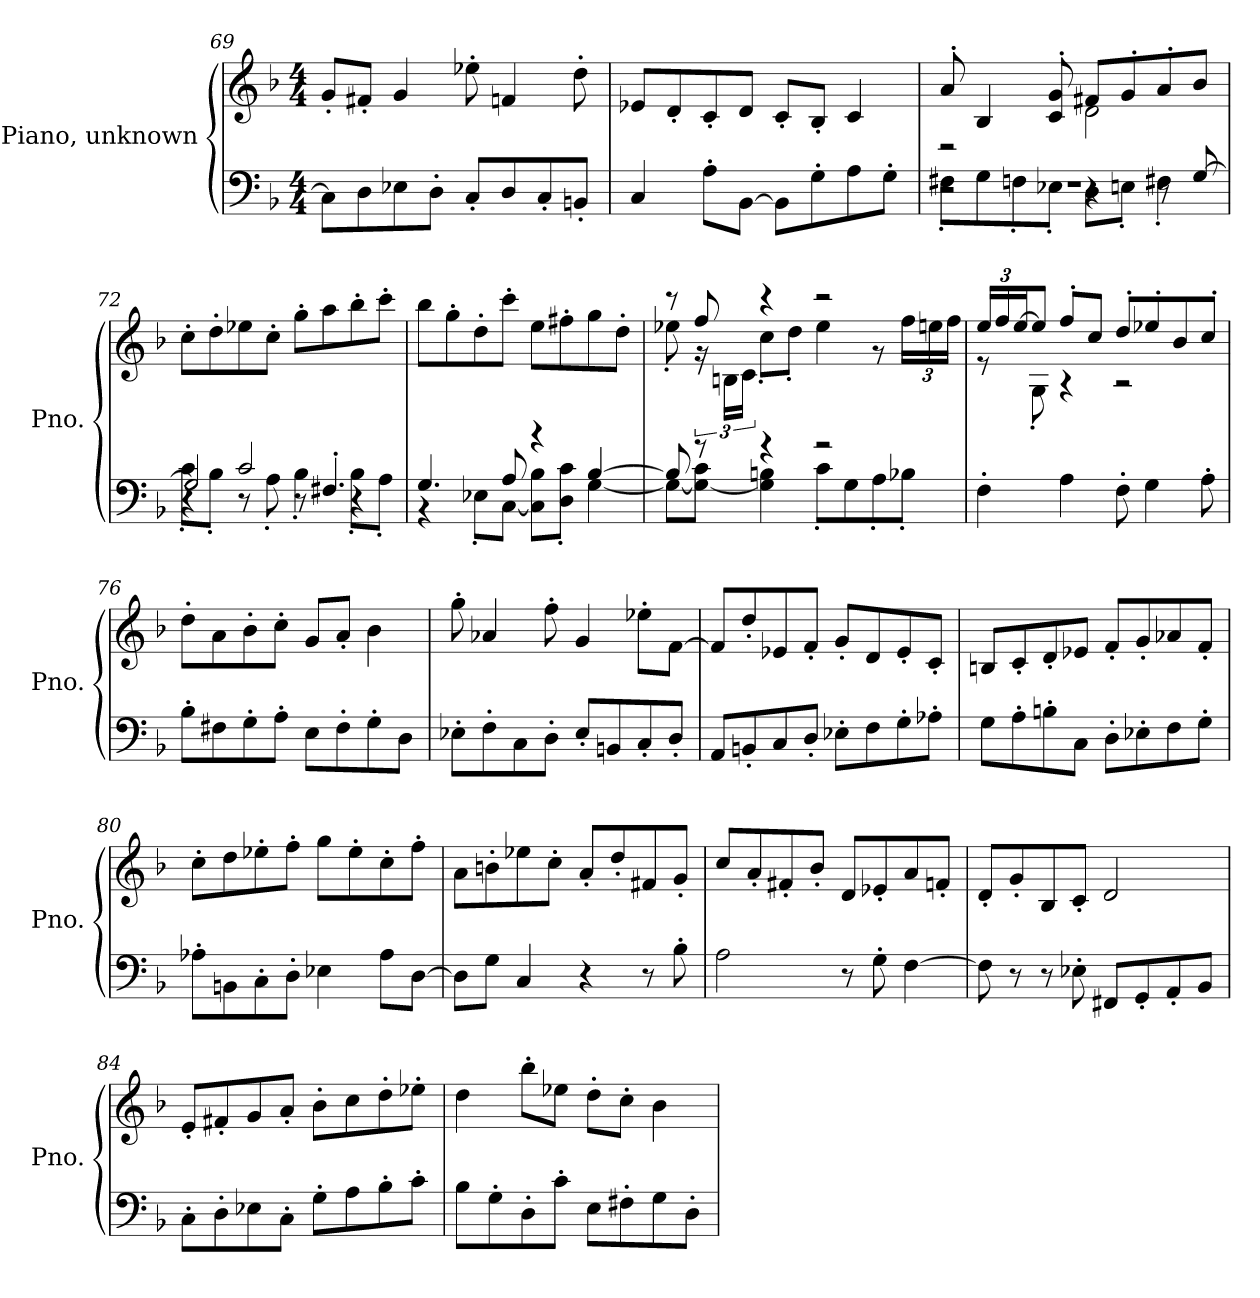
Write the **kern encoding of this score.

**kern	**kern
*part1	*part1
*staff2	*staff1
*I"Piano, unknown	*
*I'Pno.	*
*clefF4	*clefG2
*k[b-]	*k[b-]
*M4/4	*M4/4
=69	=69
8C\L]	8g'/L
8D\	8f#X'/J
8E-X\	4g/
8D'\J	.
8C'/L	8ee-X'\
8D/	4fn/
8C'/	.
8BBn'/J	8dd'\
=70	=70
4C/	8e-X/L
.	8d'/
8A'\L	8c'/
[8BB-\J	8d/J
8BB-\L]	8c'/L
8G'\	8B-'/J
8A\	4c/
8G'\J	.
!!LO:LB:g=z
=71	=71
*^	*^
*	*^	*	*
1r	8F#X'\L	2r	8a'/	2r
.	8G\	.	4B-/	.
.	8Fn'\	.	.	.
.	8E-X'\J	.	8c/' 8g/'	.
.	8D\L	4r	8f#X/L	2d\
.	8En'\J	.	8g'/	.
.	4F#X'\	8r	8a'/	.
.	.	[8G/	8b-/J	.
*	*	*	*v	*v
=72	=72	=72	=72
4r	8c'\L	2G/]	8cc'\L
.	8B-'\J	.	8dd'\
2c/	8r	.	8ee-X\
.	8A'\	.	8cc'\J
.	4B-'\	8r	8gg'\L
.	.	4.F#X'/	8aa\
4r	8B-'\L	.	8bb-'\
.	8A'\J	.	8ccc'\J
*	*v	*v	*
=73	=73	=73
4.G/	4r	8bb-\L
.	.	8gg'\
.	8E-X'\L	8dd'\
8A/	[8C\J	8ccc'\J
4r	8C\] 8B-\L	8ee\L
.	8D\' 8c\'J	8ff#X'\
[4B-/	[4G\	8gg\
.	.	8dd'\J
!!LO:PB:g=z
=74	=74	=74
*	*	*^
8B-/]	8G\L_	8r	8ee-X'\
8r	8G\_ 8c\J	8ff/	24r
.	.	.	24Bn\LL
.	.	.	24c\JJ
4r	4G\] 4Bn\	4r	8cc'\L
.	.	.	8dd'\J
2r	8c'\L	2r	4ee-\
.	8G\	.	.
.	8A'\	.	8r
*	*	*	*Xbrackettup
.	8B-X'\J	.	24ff\LL
.	.	.	24een\
.	.	.	24ff\JJ
*v	*v	*	*
=75	=75	=75
4F'\	24ee/LL	8r
.	24ff/	.
.	[24ee/J	.
.	8ee/J]	8G'\
4A\	8ff'/L	4r
.	8cc/J	.
8F'\	8dd'/L	2r
4G\	8ee-X'/	.
.	8b-/	.
8A'\	8cc'/J	.
*	*v	*v
=76	=76
8B-'\L	8dd'\L
8F#X\	8a\
8G'\	8b-'\
8A'\J	8cc'\J
8E\L	8g/L
8F#'\	8a'/J
8G'\	4b-\
8D\J	.
!!LO:LB:g=z
=77	=77
8E-X'\L	8gg'\
8F'\	4a-X/
8C\	.
8D'\J	8ff'\
8E-'/L	4g/
8BBn/	.
8C'/	8ee-X'\L
8D'/J	[8f\J
=78	=78
8AA/L	8f/L]
8BBn'/	8dd'/
8C/	8e-X/
8D'/J	8f'/J
8E-X'\L	8g'/L
8F\	8d/
8G'\	8e-'/
8A-X'\J	8c'/J
=79	=79
8G\L	8Bn/L
8A'\	8c'/
8Bn'\	8d'/
8C\J	8e-X/J
8D'\L	8f'/L
8E-X'\	8g'/
8F\	8a-X/
8G'\J	8f'/J
=80	=80
8A-X'\L	8cc'\L
8BBn\	8dd\
8C'\	8ee-X'\
8D'\J	8ff'\J
4E-X\	8gg\L
.	8ee-'\
8A-\L	8cc'\
[8D\J	8ff'\J
!!LO:LB:g=z
=81	=81
8D\L]	8a\L
8G\J	8bn'\
4C/	8ee-X\
.	8cc'\J
4r	8a'/L
.	8dd'/
8r	8f#X/
8B-'\	8g'/J
=82	=82
2A\	8cc/L
.	8a'/
.	8f#X'/
.	8b-'/J
8r	8d/L
8G'\	8e-X'/
[4F\	8a/
.	8fn'/J
=83	=83
8F\]	8d'/L
8r	8g'/
8r	8B-/
8E-X'\	8c'/J
8FF#X/L	2d/
8GG'/	.
8AA'/	.
8BB-/J	.
=84	=84
8C'\L	8e'/L
8D'\	8f#X'/
8E-X\	8g/
8C'\J	8a'/J
8G'\L	8b-'\L
8A\	8cc\
8B-'\	8dd'\
8c'\J	8ee-X'\J
!!LO:LB:g=z
=85	=85
8B-\L	4dd\
8G'\	.
8D'\	8bb-'\L
8c'\J	8ee-X\J
8E\L	8dd'\L
8F#X'\	8cc'\J
8G\	4b-\
8D'\J	.
=	=
*-	*-
